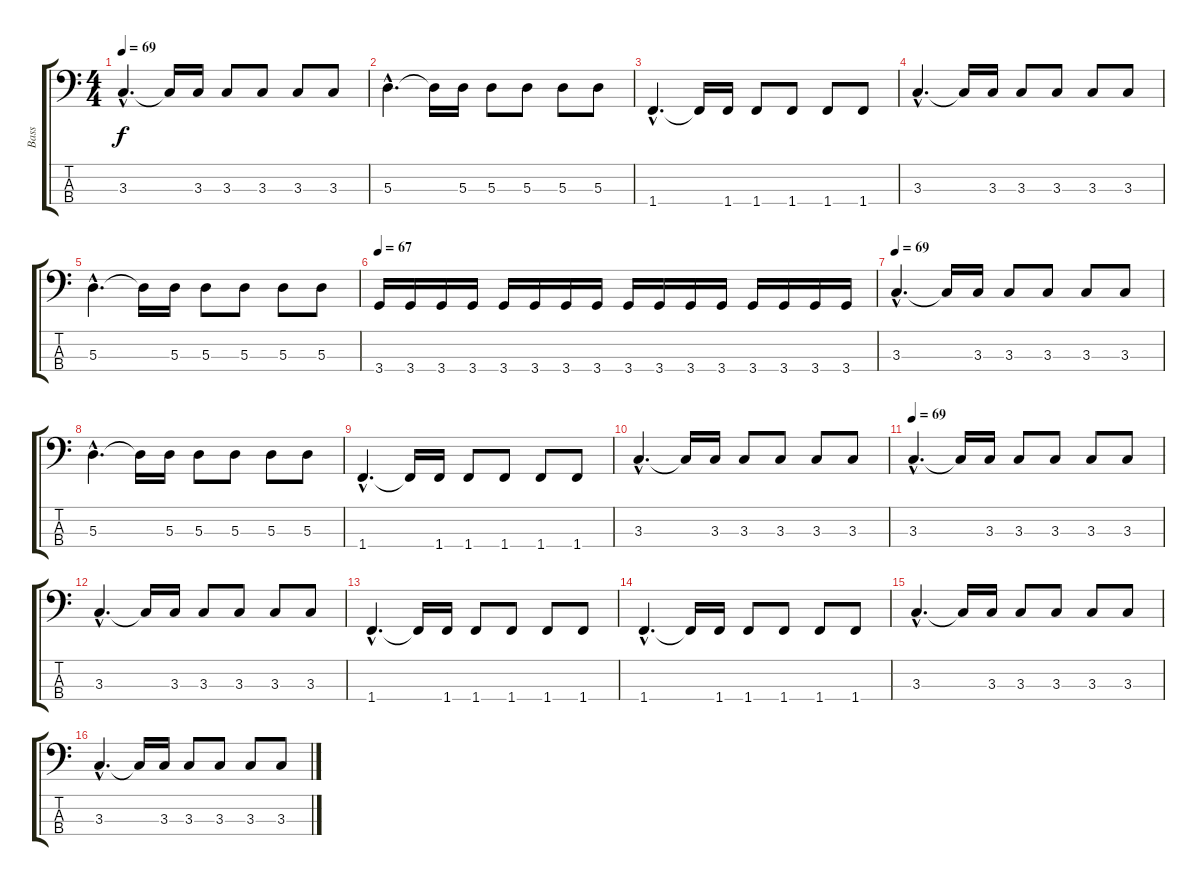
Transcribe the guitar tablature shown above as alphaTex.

\track ("Bass" "Bass") {instrument electricbassfinger}
\staff {score tabs}
\tuning (G2 D2 A1 E1) {hide}
\ts (4 4)
\tempo 69
\clef f4
\ks c
3.3{hac}.4{d dy f} 3.3{t}.16 3.3.16 3.3.8 3.3.8 3.3.8 3.3.8 |
5.3{hac}.4{d} 5.3{t}.16 5.3.16 5.3.8 5.3.8 5.3.8 5.3.8 |
1.4{hac}.4{d} 1.4{t}.16 1.4.16 1.4.8 1.4.8 1.4.8 1.4.8 |
3.3{hac}.4{d} 3.3{t}.16 3.3.16 3.3.8 3.3.8 3.3.8 3.3.8 |
5.3{hac}.4{d} 5.3{t}.16 5.3.16 5.3.8 5.3.8 5.3.8 5.3.8 |
\tempo 67
3.4.16 3.4.16 3.4.16 3.4.16 3.4.16 3.4.16 3.4.16 3.4.16 3.4.16 3.4.16 3.4.16 3.4.16 3.4.16 3.4.16 3.4.16 3.4.16 |
\tempo 69
3.3{hac}.4{d} 3.3{t}.16 3.3.16 3.3.8 3.3.8 3.3.8 3.3.8 |
5.3{hac}.4{d} 5.3{t}.16 5.3.16 5.3.8 5.3.8 5.3.8 5.3.8 |
1.4{hac}.4{d} 1.4{t}.16 1.4.16 1.4.8 1.4.8 1.4.8 1.4.8 |
3.3{hac}.4{d} 3.3{t}.16 3.3.16 3.3.8 3.3.8 3.3.8 3.3.8 |
\tempo 69
3.3{hac}.4{d} 3.3{t}.16 3.3.16 3.3.8 3.3.8 3.3.8 3.3.8 |
3.3{hac}.4{d} 3.3{t}.16 3.3.16 3.3.8 3.3.8 3.3.8 3.3.8 |
1.4{hac}.4{d} 1.4{t}.16 1.4.16 1.4.8 1.4.8 1.4.8 1.4.8 |
1.4{hac}.4{d} 1.4{t}.16 1.4.16 1.4.8 1.4.8 1.4.8 1.4.8 |
3.3{hac}.4{d} 3.3{t}.16 3.3.16 3.3.8 3.3.8 3.3.8 3.3.8 |
3.3{hac}.4{d} 3.3{t}.16 3.3.16 3.3.8 3.3.8 3.3.8 3.3.8
